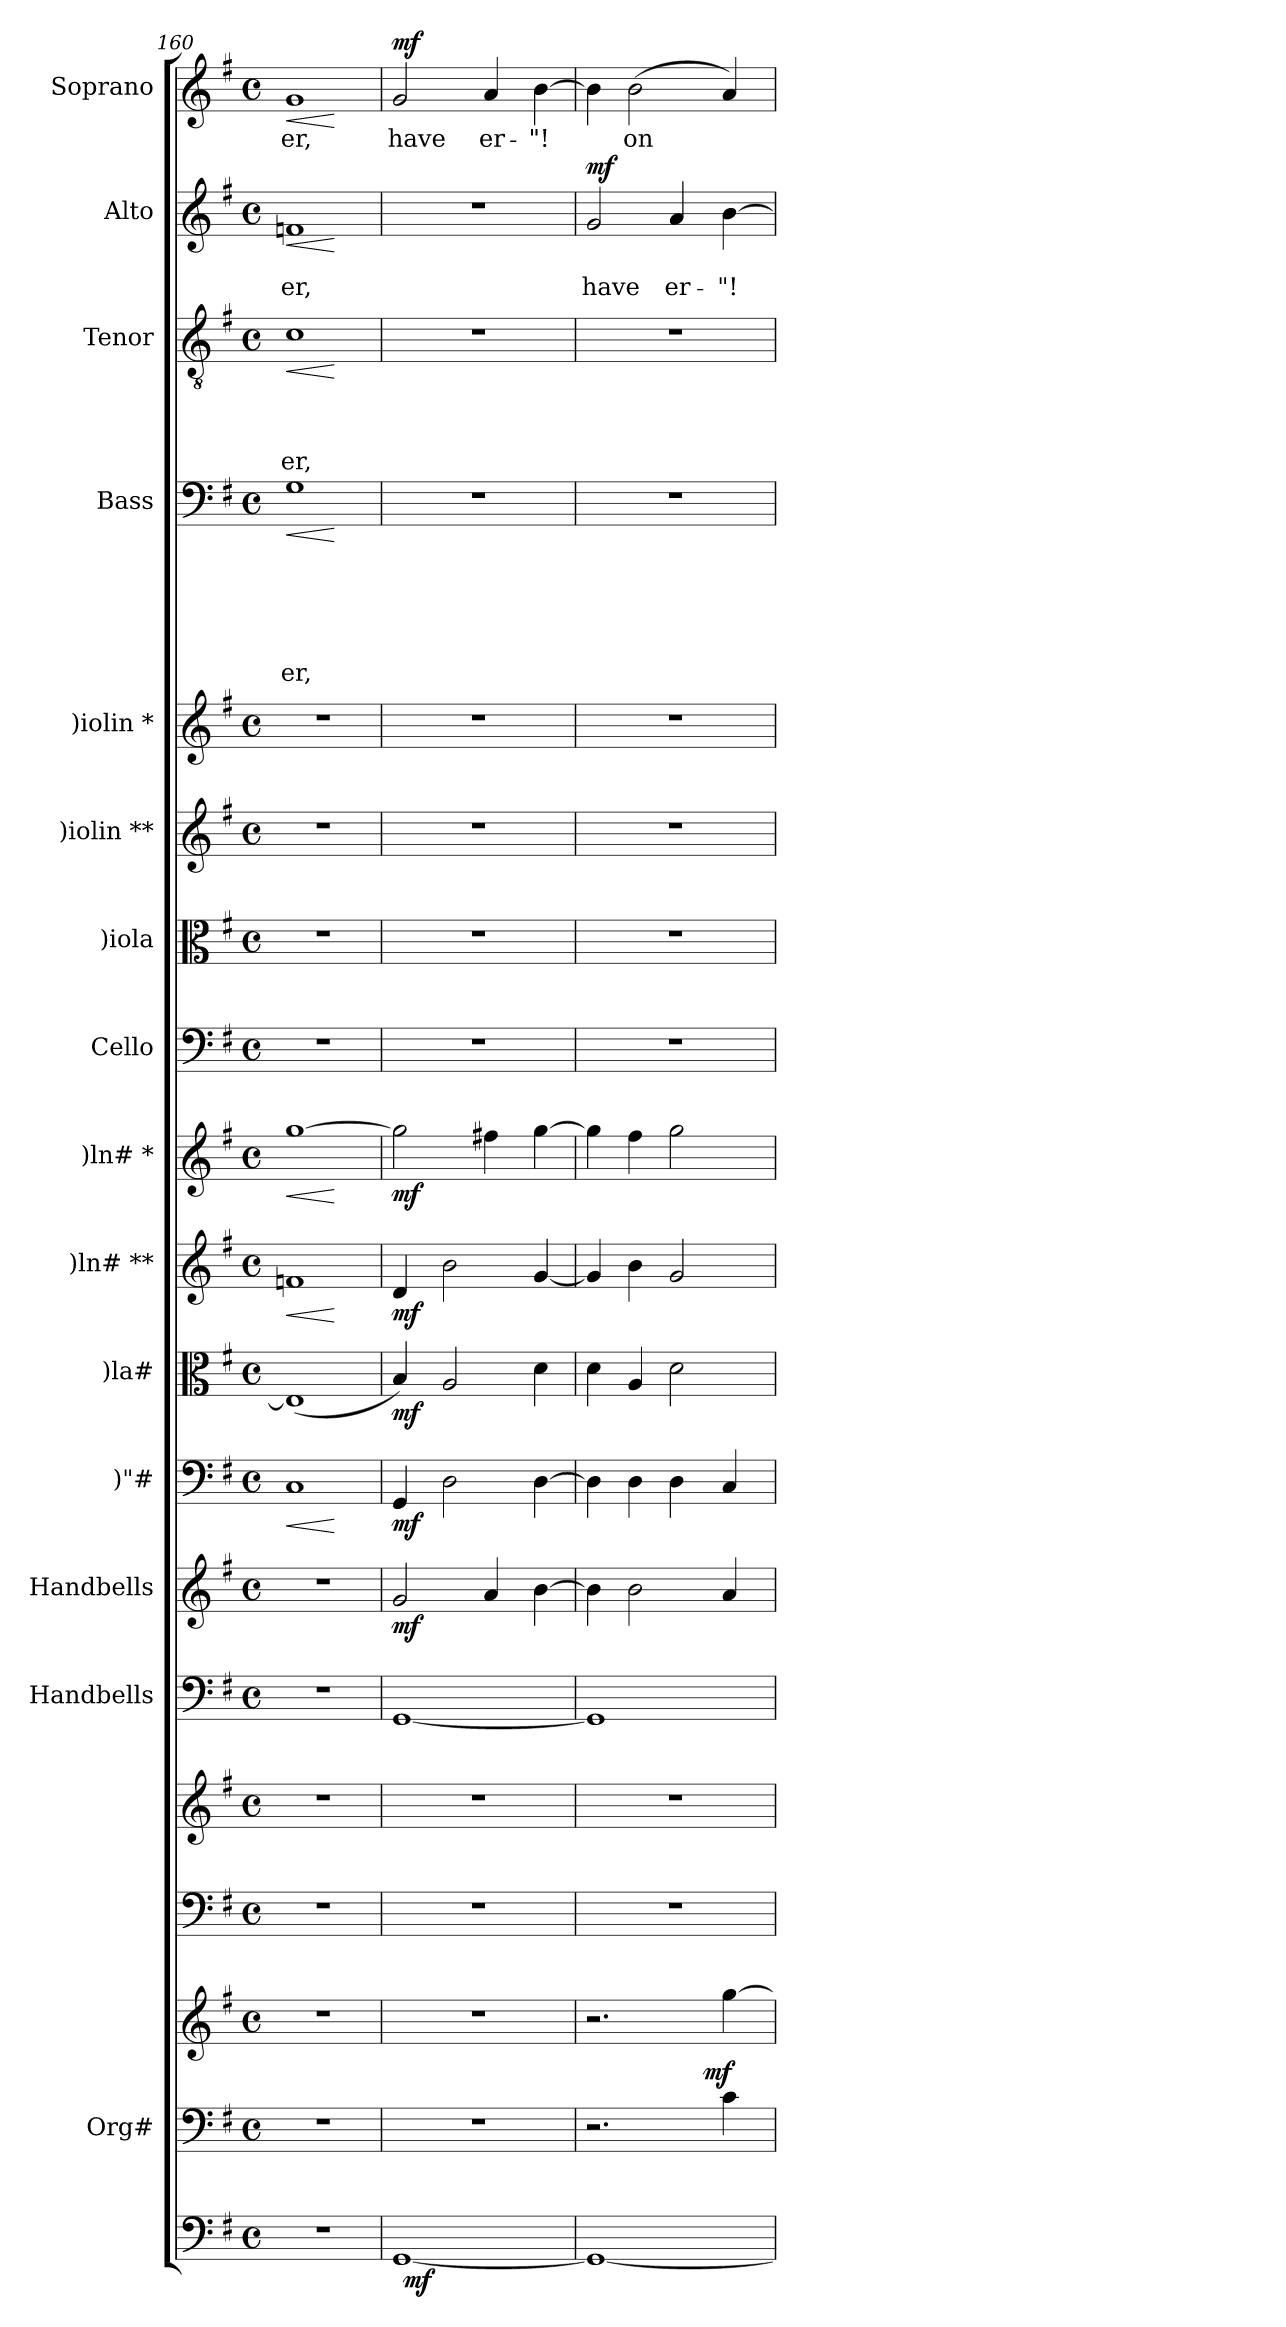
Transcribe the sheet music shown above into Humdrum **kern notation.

**kern	**dynam	**kern	**kern	**dynam	**kern	**kern	**kern	**kern	**dynam	**kern	**dynam	**kern	**dynam	**kern	**dynam	**kern	**dynam	**kern	**kern	**kern	**kern	**kern	**text	**text	**text	**text	**text	**text	**dynam	**kern	**text	**text	**text	**text	**dynam	**kern	**text	**text	**dynam	**kern	**text	**dynam
*part18	*part18	*part17	*part17	*part17	*part16	*part15	*part14	*part13	*part13	*part12	*part12	*part11	*part11	*part10	*part10	*part9	*part9	*part8	*part7	*part6	*part5	*part4	*part4	*part4	*part4	*part4	*part4	*part4	*part4	*part3	*part3	*part3	*part3	*part3	*part3	*part2	*part2	*part2	*part2	*part1	*part1	*part1
*staff19	*staff19	*staff18	*staff17	*staff17/18	*staff16	*staff15	*staff14	*staff13	*staff13	*staff12	*staff12	*staff11	*staff11	*staff10	*staff10	*staff9	*staff9	*staff8	*staff7	*staff6	*staff5	*staff4	*staff4	*staff4	*staff4	*staff4	*staff4	*staff4	*staff4	*staff3	*staff3	*staff3	*staff3	*staff3	*staff3	*staff2	*staff2	*staff2	*staff2	*staff1	*staff1	*staff1
*	*	*I"Org#	*	*	*	*	*I"Handbells	*I"Handbells	*	*I")"#	*	*I")la#	*	*I")ln# **	*	*I")ln# *	*	*I"Cello	*I")iola	*I")iolin **	*I")iolin *	*I"Bass	*	*	*	*	*	*	*	*I"Tenor	*	*	*	*	*	*I"Alto	*	*	*	*I"Soprano	*	*
*	*	*	*	*	*	*	*	*	*	*	*	*I')la#	*	*I')ln# **	*	*I')ln# *	*	*	*	*	*	*I'B	*	*	*	*	*	*	*	*I'T	*	*	*	*	*	*I'A	*	*	*	*I'S	*	*
*clefF4	*	*clefF4	*clefG2	*	*clefF4	*clefG2	*clefF4	*clefG2	*	*clefF4	*	*clefC3	*	*clefG2	*	*clefG2	*	*clefF4	*clefC3	*clefG2	*clefG2	*clefF4	*	*	*	*	*	*	*	*clefGv2	*	*	*	*	*	*clefG2	*	*	*	*clefG2	*	*
*k[f#]	*	*k[f#]	*k[f#]	*	*k[f#]	*k[f#]	*k[f#]	*k[f#]	*	*k[f#]	*	*k[f#]	*	*k[f#]	*	*k[f#]	*	*k[f#]	*k[f#]	*k[f#]	*k[f#]	*k[f#]	*	*	*	*	*	*	*	*k[f#]	*	*	*	*	*	*k[f#]	*	*	*	*k[f#]	*	*
*G:	*	*G:	*G:	*	*G:	*G:	*G:	*G:	*	*G:	*	*G:	*	*G:	*	*G:	*	*G:	*G:	*G:	*G:	*G:	*	*	*	*	*	*	*	*G:	*	*	*	*	*	*G:	*	*	*	*G:	*	*
*M4/4	*	*M4/4	*M4/4	*	*M4/4	*M4/4	*M4/4	*M4/4	*	*M4/4	*	*M4/4	*	*M4/4	*	*M4/4	*	*M4/4	*M4/4	*M4/4	*M4/4	*M4/4	*	*	*	*	*	*	*	*M4/4	*	*	*	*	*	*M4/4	*	*	*	*M4/4	*	*
*met(c)	*	*met(c)	*met(c)	*	*met(c)	*met(c)	*met(c)	*met(c)	*	*met(c)	*	*met(c)	*	*met(c)	*	*met(c)	*	*met(c)	*met(c)	*met(c)	*met(c)	*met(c)	*	*	*	*	*	*	*	*met(c)	*	*	*	*	*	*met(c)	*	*	*	*met(c)	*	*
=160	=160	=160	=160	=160	=160	=160	=160	=160	=160	=160	=160	=160	=160	=160	=160	=160	=160	=160	=160	=160	=160	=160	=160	=160	=160	=160	=160	=160	=160	=160	=160	=160	=160	=160	=160	=160	=160	=160	=160	=160	=160	=160
!	!	!	!	!	!	!	!	!	!	!	!LO:HP:b	!	!	!	!LO:HP:b	!	!LO:HP:b	!	!	!	!	!	!	!	!	!	!	!LO:LY:b	!LO:HP:b	!	!	!	!	!LO:LY:b	!LO:HP:b	!	!	!LO:LY:b	!LO:HP:b	!	!LO:LY:b	!LO:HP:b
1r	.	1r	1r	.	1r	1r	1r	1r	.	1C	<	(<1E]	.	1fn	<	[>1gg	<	1r	1r	1r	1r	1G	.	.	.	.	.	-er,	<	1c	.	.	.	-er,	<	1fn	.	-er,	<	1g	-er,	<
.	.	.	.	.	.	.	.	.	.	.	[	.	.	.	[	.	[	.	.	.	.	.	.	.	.	.	.	.	[	.	.	.	.	.	[	.	.	.	[	.	.	[
=161	=161	=161	=161	=161	=161	=161	=161	=161	=161	=161	=161	=161	=161	=161	=161	=161	=161	=161	=161	=161	=161	=161	=161	=161	=161	=161	=161	=161	=161	=161	=161	=161	=161	=161	=161	=161	=161	=161	=161	=161	=161	=161
!	!	!	!	!	!	!	!	!	!LO:DY:b	!	!LO:DY:b	!	!LO:DY:b	!	!LO:DY:b	!	!LO:DY:b	!	!	!	!	!	!	!	!	!	!	!	!	!	!	!	!	!	!	!	!	!	!	!	!LO:LY:b	!LO:DY:a
*^	*	*	*	*	*	*	*	*	*	*	*	*	*	*	*	*	*	*	*	*	*	*	*	*	*	*	*	*	*	*	*	*	*	*	*	*	*	*	*	*	*	*
[<1GG	32ryy	.	1r	1r	.	1r	1r	[<1GG	2g/	mf	4GG/	mf	4B/)	mf	4d/	mf	2gg\]	mf	1r	1r	1r	1r	1r	.	.	.	.	.	.	.	1r	.	.	.	.	.	1r	.	.	.	2g/	have	mf
!	!	!LO:DY:b	!	!	!	!	!	!	!	!	!	!	!	!	!	!	!	!	!	!	!	!	!	!	!	!	!	!	!	!	!	!	!	!	!	!	!	!	!	!	!	!	!
.	2ryy	mf	.	.	.	.	.	.	.	.	.	.	.	.	.	.	.	.	.	.	.	.	.	.	.	.	.	.	.	.	.	.	.	.	.	.	.	.	.	.	.	.	.
.	.	.	.	.	.	.	.	.	.	.	2D\	.	2A/	.	2b\	.	.	.	.	.	.	.	.	.	.	.	.	.	.	.	.	.	.	.	.	.	.	.	.	.	.	.	.
!	!	!	!	!	!	!	!	!	!	!	!	!	!	!	!	!	!	!	!	!	!	!	!	!	!	!	!	!	!	!	!	!	!	!	!	!	!	!	!	!	!	!LO:LY:b	!
.	.	.	.	.	.	.	.	.	4a/	.	.	.	.	.	.	.	4ff#X\	.	.	.	.	.	.	.	.	.	.	.	.	.	.	.	.	.	.	.	.	.	.	.	4a/	er-	.
.	4...ryy	.	.	.	.	.	.	.	.	.	.	.	.	.	.	.	.	.	.	.	.	.	.	.	.	.	.	.	.	.	.	.	.	.	.	.	.	.	.	.	.	.	.
!	!	!	!	!	!	!	!	!	!	!	!	!	!	!	!	!	!	!	!	!	!	!	!	!	!	!	!	!	!	!	!	!	!	!	!	!	!	!	!	!	!	!LO:LY:b	!
.	.	.	.	.	.	.	.	.	[>4b\	.	[>4D\	.	4d\	.	[<4g/	.	[>4gg\	.	.	.	.	.	.	.	.	.	.	.	.	.	.	.	.	.	.	.	.	.	.	.	[>4b\	-"!	.
=162	=162	=162	=162	=162	=162	=162	=162	=162	=162	=162	=162	=162	=162	=162	=162	=162	=162	=162	=162	=162	=162	=162	=162	=162	=162	=162	=162	=162	=162	=162	=162	=162	=162	=162	=162	=162	=162	=162	=162	=162	=162	=162	=162
!	!	!	!	!	!	!	!	!	!	!	!	!	!	!	!	!	!	!	!	!	!	!	!	!	!	!	!	!	!	!	!	!	!	!	!	!	!	!	!LO:LY:b	!LO:DY:a	!	!	!
*v	*v	*	*^	*	*	*	*	*	*	*	*	*	*	*	*	*	*	*	*	*	*	*	*	*	*	*	*	*	*	*	*	*	*	*	*	*	*	*	*	*	*	*	*
1GG_	.	2.r	2ryy	2.r	.	1r	1r	1GG]	4b\]	.	4D\]	.	4d\	.	4g/]	.	4gg\]	.	1r	1r	1r	1r	1r	.	.	.	.	.	.	.	1r	.	.	.	.	.	2g/	.	have	mf	4b\]	.	.
!	!	!	!	!	!	!	!	!	!	!	!	!	!	!	!	!	!	!	!	!	!	!	!	!	!	!	!	!	!	!	!	!	!	!	!	!	!	!	!	!	!	!LO:LY:b	!
.	.	.	.	.	.	.	.	.	2b\	.	4D\	.	4A/	.	4b\	.	4ff#\	.	.	.	.	.	.	.	.	.	.	.	.	.	.	.	.	.	.	.	.	.	.	.	(>2b\	on	.
!	!	!	!	!	!	!	!	!	!	!	!	!	!	!	!	!	!	!	!	!	!	!	!	!	!	!	!	!	!	!	!	!	!	!	!	!	!	!	!LO:LY:b	!	!	!	!
.	.	.	8.ryy	.	.	.	.	.	.	.	4D\	.	2d\	.	2g/	.	2gg\	.	.	.	.	.	.	.	.	.	.	.	.	.	.	.	.	.	.	.	4a/	.	er-	.	.	.	.
!	!	!	!	!	!LO:DY:a=2	!	!	!	!	!	!	!	!	!	!	!	!	!	!	!	!	!	!	!	!	!	!	!	!	!	!	!	!	!	!	!	!	!	!	!	!	!	!
.	.	.	4ryy	.	mf	.	.	.	.	.	.	.	.	.	.	.	.	.	.	.	.	.	.	.	.	.	.	.	.	.	.	.	.	.	.	.	.	.	.	.	.	.	.
!	!	!	!	!	!	!	!	!	!	!	!	!	!	!	!	!	!	!	!	!	!	!	!	!	!	!	!	!	!	!	!	!	!	!	!	!	!	!	!LO:LY:b	!	!	!	!
.	.	4c\	.	[>4gg\	.	.	.	.	4a/	.	4C/	.	.	.	.	.	.	.	.	.	.	.	.	.	.	.	.	.	.	.	.	.	.	.	.	.	[>4b\	.	-"!	.	4a/)	.	.
.	.	.	16ryy	.	.	.	.	.	.	.	.	.	.	.	.	.	.	.	.	.	.	.	.	.	.	.	.	.	.	.	.	.	.	.	.	.	.	.	.	.	.	.	.
*	*	*v	*v	*	*	*	*	*	*	*	*	*	*	*	*	*	*	*	*	*	*	*	*	*	*	*	*	*	*	*	*	*	*	*	*	*	*	*	*	*	*	*	*
=	=	=	=	=	=	=	=	=	=	=	=	=	=	=	=	=	=	=	=	=	=	=	=	=	=	=	=	=	=	=	=	=	=	=	=	=	=	=	=	=	=	=
*-	*-	*-	*-	*-	*-	*-	*-	*-	*-	*-	*-	*-	*-	*-	*-	*-	*-	*-	*-	*-	*-	*-	*-	*-	*-	*-	*-	*-	*-	*-	*-	*-	*-	*-	*-	*-	*-	*-	*-	*-	*-	*-
